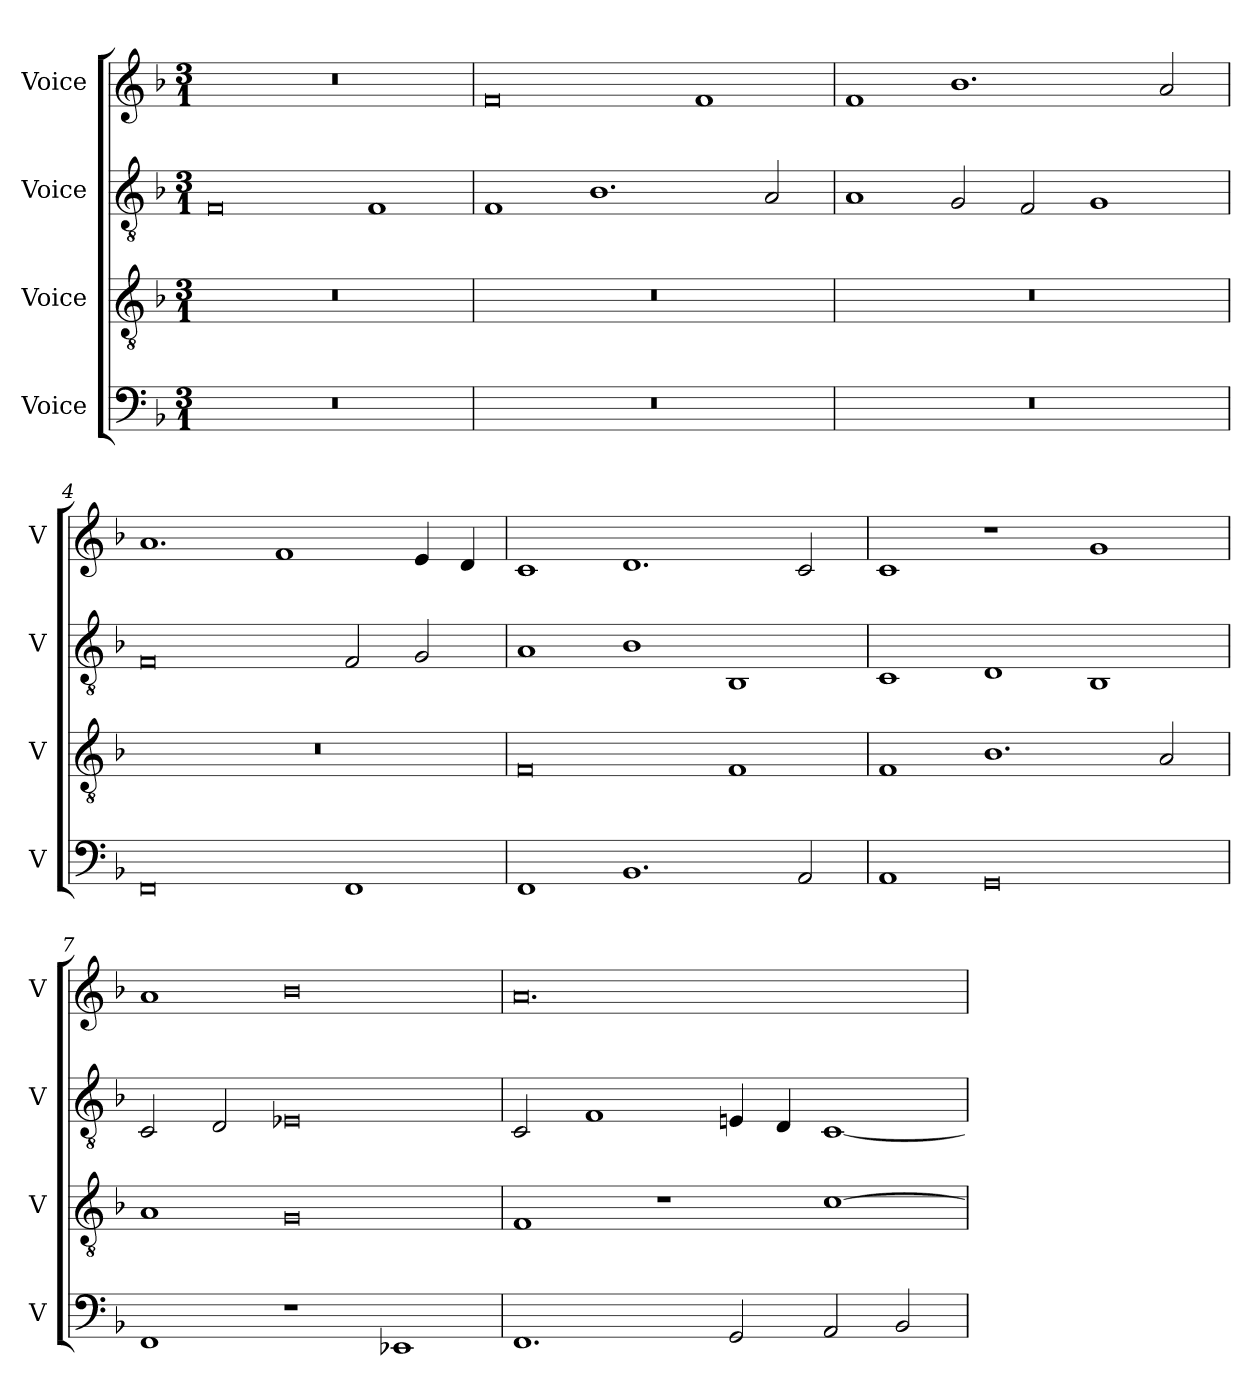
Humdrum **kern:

**kern	**kern	**kern	**kern
*part4	*part3	*part2	*part1
*staff4	*staff3	*staff2	*staff1
*I"Voice	*I"Voice	*I"Voice	*I"Voice
*I'V	*I'V	*I'V	*I'V
*clefF4	*clefGv2	*clefGv2	*clefG2
*k[b-]	*k[b-]	*k[b-]	*k[b-]
*M3/1	*M3/1	*M3/1	*M3/1
=1	=1	=1	=1
0.r	0.r	0F	0.r
.	.	1F	.
=2	=2	=2	=2
0.r	0.r	1F	0f
.	.	1.B-	.
.	.	.	1f
.	.	2A/	.
=3	=3	=3	=3
0.r	0.r	1A	1f
.	.	2G/	1.b-
.	.	2F/	.
.	.	1G	.
.	.	.	2a/
!!LO:LB:g=z
=4	=4	=4	=4
0FF	0.r	0F	1.a
.	.	.	1f
1FF	.	2F/	.
.	.	2G/	4e/
.	.	.	4d/
=5	=5	=5	=5
1FF	0F	1A	1c
1.BB-	.	1B-	1.d
.	1F	1BB-	.
2AA/	.	.	2c/
=6	=6	=6	=6
1AA	1F	1C	1c
0GG	1.B-	1D	1r
.	.	1BB-	1g
.	2A/	.	.
!!LO:LB:g=z
=7	=7	=7	=7
1FF	1A	2C/	1a
.	.	2D/	.
1r	0G	0E-X	0b-
1EE-X	.	.	.
=8	=8	=8	=8
1.FF	1F	2C/	0.a
.	.	1F	.
.	1r	.	.
2GG/	.	4En/	.
.	.	4D/	.
2AA/	[1c	[1C	.
2BB-/	.	.	.
=	=	=	=
*-	*-	*-	*-
